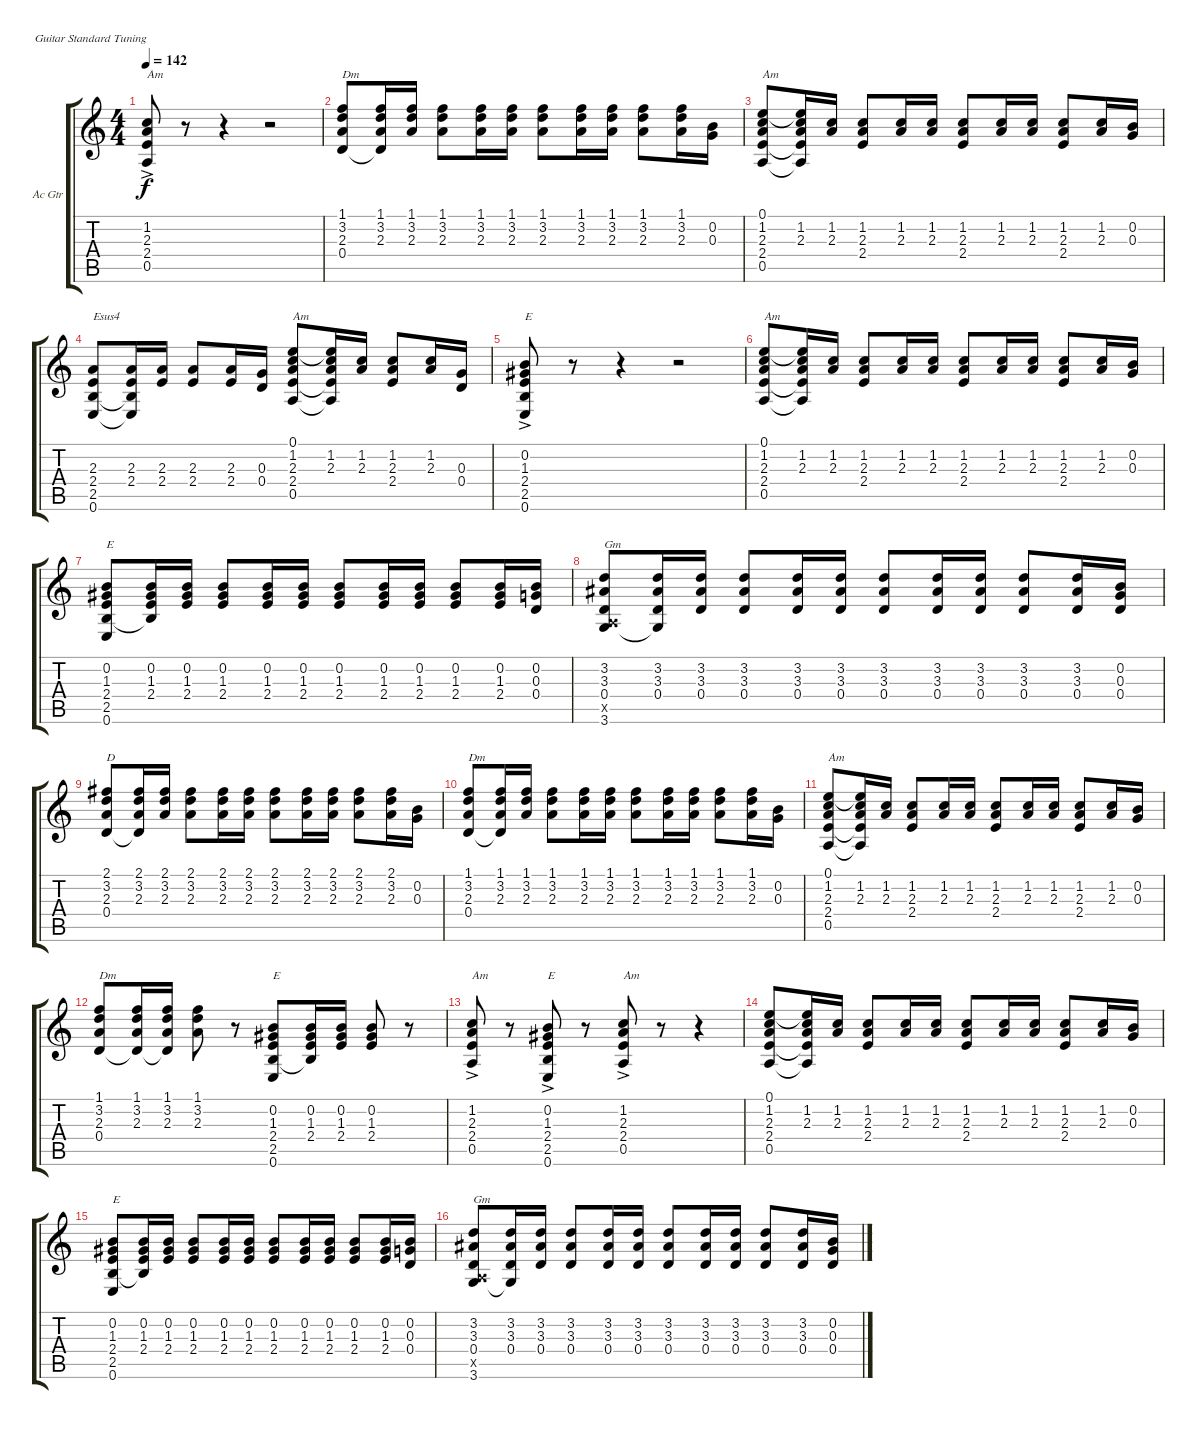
\defaultSystemsLayout 4
\bracketExtendMode groupsimilarinstruments
\firstSystemTrackNameOrientation horizontal
\otherSystemsTrackNameOrientation horizontal
\track ("Acoustic Guitar" "Ac Gtr") {instrument acousticguitarsteel}
\staff {score tabs}
\tuning (E4 B3 G3 D3 A2 E2)
\ts (4 4)
\tempo 142
\clef g2
\scale
0.333333
\ks c
(0.5{ac} 2.4{ac} 2.3{ac} 1.2{ac}).8{txt "Am" dy f} r.8 r.4 r.2 |
\scale
0.333333 (0.4 2.3 3.2 1.1).8{txt "Dm"} (3.2 2.3 1.1 0.4{t}).16 (3.2 2.3 1.1).16 (2.3 3.2 1.1).8 (1.1 3.2 2.3).16 (1.1 3.2 2.3).16 (2.3 3.2 1.1).8 (1.1 3.2 2.3).16 (1.1 3.2 2.3).16 (2.3 3.2 1.1).8 (1.1 3.2 2.3).16 (0.2 0.3).16 |
\scale
0.333333 (0.5 2.4 2.3 1.2 0.1).8{txt "Am"} (1.2 2.3 2.4{t} 0.1{t} 0.5{t}).16 (1.2 2.3).16 (2.4 2.3 1.2).8 (1.2 2.3).16 (1.2 2.3).16 (2.4 2.3 1.2).8 (1.2 2.3).16 (1.2 2.3).16 (2.4 2.3 1.2).8 (1.2 2.3).16 (0.2 0.3).16 |
\scale
0.333333 (2.5 2.4 2.3 0.6).8{txt "Esus4"} (2.3 2.4 2.5{t} 0.6{t}).16 (2.3 2.4).16 (2.4 2.3).8 (2.3 2.4).16 (0.3 0.4).16 (0.5 2.4 2.3 1.2 0.1).8{txt "Am"} (1.2 2.3 2.4{t} 0.1{t} 0.5{t}).16 (1.2 2.3).16 (2.4 2.3 1.2).8 (1.2 2.3).16 (0.3 0.4).16 |
\scale
0.333333 (0.6{ac} 2.5{ac} 2.4{ac} 1.3{ac} 0.2{ac}).8{txt "E"} r.8 r.4 r.2 |
\scale
0.333333 (0.5 2.4 2.3 1.2 0.1).8{txt "Am"} (1.2 2.3 2.4{t} 0.1{t} 0.5{t}).16 (1.2 2.3).16 (2.4 2.3 1.2).8 (1.2 2.3).16 (1.2 2.3).16 (2.4 2.3 1.2).8 (1.2 2.3).16 (1.2 2.3).16 (2.4 2.3 1.2).8 (1.2 2.3).16 (0.2 0.3).16 |
\scale
0.333333 (0.6 2.5 2.4 1.3 0.2).8{txt "E"} (0.2 1.3 2.4 2.5{t}).16 (0.2 1.3 2.4).16 (2.4 1.3 0.2).8 (0.2 1.3 2.4).16 (0.2 1.3 2.4).16 (2.4 1.3 0.2).8 (0.2 1.3 2.4).16 (0.2 1.3 2.4).16 (2.4 1.3 0.2).8 (0.2 1.3 2.4).16 (0.2 0.3 0.4).16 |
\scale
0.333333 (3.6 0.5{x} 0.4 3.3 3.2).8{txt "Gm"} (3.2 3.3 0.4 3.6{t}).16 (3.2 3.3 0.4).16 (0.4 3.3 3.2).8 (3.2 3.3 0.4).16 (3.2 3.3 0.4).16 (0.4 3.3 3.2).8 (3.2 3.3 0.4).16 (3.2 3.3 0.4).16 (0.4 3.3 3.2).8 (3.2 3.3 0.4).16 (0.2 0.3 0.4).16 |
\scale
0.333333 (0.4 2.3 3.2 2.1).8{txt "D"} (3.2 2.3 2.1 0.4{t}).16 (3.2 2.3 2.1).16 (2.3 3.2 2.1).8 (2.1 3.2 2.3).16 (2.1 3.2 2.3).16 (2.3 3.2 2.1).8 (2.1 3.2 2.3).16 (2.1 3.2 2.3).16 (2.3 3.2 2.1).8 (2.1 3.2 2.3).16 (0.2 0.3).16 |
\scale
0.333333 (0.4 2.3 3.2 1.1).8{txt "Dm"} (3.2 2.3 1.1 0.4{t}).16 (3.2 2.3 1.1).16 (2.3 3.2 1.1).8 (1.1 3.2 2.3).16 (1.1 3.2 2.3).16 (2.3 3.2 1.1).8 (1.1 3.2 2.3).16 (1.1 3.2 2.3).16 (2.3 3.2 1.1).8 (1.1 3.2 2.3).16 (0.2 0.3).16 |
\scale
0.333333 (0.5 2.4 2.3 1.2 0.1).8{txt "Am"} (1.2 2.3 2.4{t} 0.1{t} 0.5{t}).16 (1.2 2.3).16 (2.4 2.3 1.2).8 (1.2 2.3).16 (1.2 2.3).16 (2.4 2.3 1.2).8 (1.2 2.3).16 (1.2 2.3).16 (2.4 2.3 1.2).8 (1.2 2.3).16 (0.2 0.3).16 |
\scale
0.333333 (2.3 3.2 1.1 0.4).8{txt "Dm"} (1.1 3.2 2.3 0.4{t}).16 (1.1 3.2 2.3 0.4{t}).16 (2.3 3.2 1.1).8 r.8 (0.6 2.5 2.4 1.3 0.2).8{txt "E"} (0.2 1.3 2.4 2.5{t}).16 (0.2 1.3 2.4).16 (2.4 1.3 0.2).8 r.8 |
\scale
0.333333 (0.5{ac} 2.4{ac} 2.3{ac} 1.2{ac}).8{txt "Am"} r.8 (0.6{ac} 2.5{ac} 2.4{ac} 1.3{ac} 0.2{ac}).8{txt "E"} r.8 (0.5{ac} 2.4{ac} 2.3{ac} 1.2{ac}).8{txt "Am"} r.8 r.4 |
\scale
0.333333 (0.5 2.4 2.3 1.2 0.1).8 (1.2 2.3 2.4{t} 0.1{t} 0.5{t}).16 (1.2 2.3).16 (2.4 2.3 1.2).8 (1.2 2.3).16 (1.2 2.3).16 (2.4 2.3 1.2).8 (1.2 2.3).16 (1.2 2.3).16 (2.4 2.3 1.2).8 (1.2 2.3).16 (0.2 0.3).16 |
\scale
0.333333 (0.6 2.5 2.4 1.3 0.2).8{txt "E"} (0.2 1.3 2.4 2.5{t}).16 (0.2 1.3 2.4).16 (2.4 1.3 0.2).8 (0.2 1.3 2.4).16 (0.2 1.3 2.4).16 (2.4 1.3 0.2).8 (0.2 1.3 2.4).16 (0.2 1.3 2.4).16 (2.4 1.3 0.2).8 (0.2 1.3 2.4).16 (0.2 0.3 0.4).16 |
\scale
0.333333 (3.6 0.5{x} 0.4 3.3 3.2).8{txt "Gm"} (3.2 3.3 0.4 3.6{t}).16 (3.2 3.3 0.4).16 (0.4 3.3 3.2).8 (3.2 3.3 0.4).16 (3.2 3.3 0.4).16 (0.4 3.3 3.2).8 (3.2 3.3 0.4).16 (3.2 3.3 0.4).16 (0.4 3.3 3.2).8 (3.2 3.3 0.4).16 (0.2 0.3 0.4).16
